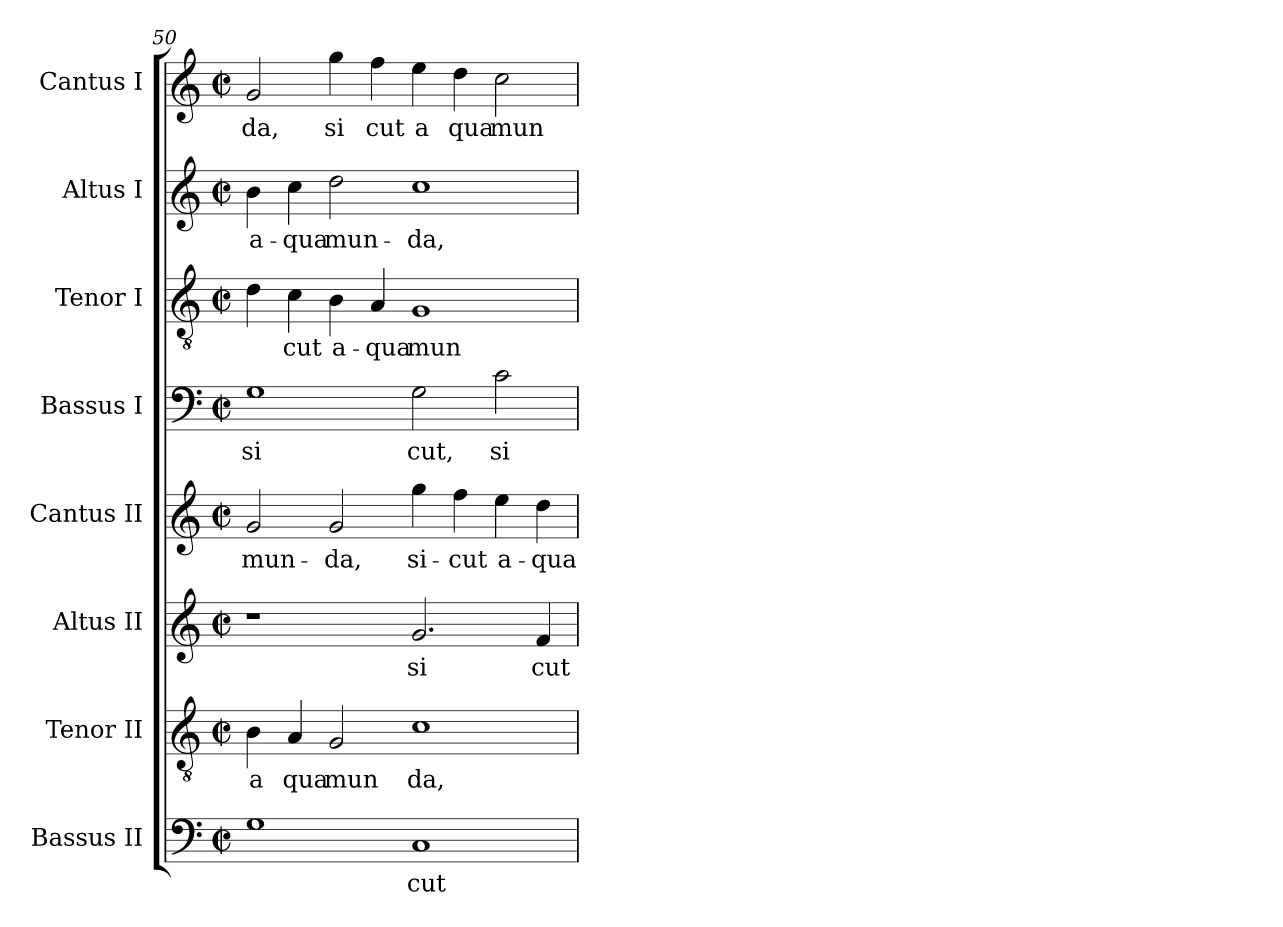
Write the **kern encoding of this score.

**kern	**text	**kern	**text	**kern	**text	**kern	**text	**kern	**text	**kern	**text	**kern	**text	**kern	**text
*part8	*part8	*part7	*part7	*part6	*part6	*part5	*part5	*part4	*part4	*part3	*part3	*part2	*part2	*part1	*part1
*staff8	*staff8	*staff7	*staff7	*staff6	*staff6	*staff5	*staff5	*staff4	*staff4	*staff3	*staff3	*staff2	*staff2	*staff1	*staff1
*I"Bassus II	*	*I"Tenor II	*	*I"Altus II	*	*I"Cantus II	*	*I"Bassus I	*	*I"Tenor I	*	*I"Altus I	*	*I"Cantus I	*
!!LO:LB:g=z
*clefF4	*	*clefGv2	*	*clefG2	*	*clefG2	*	*clefF4	*	*clefGv2	*	*clefG2	*	*clefG2	*
*M2/2	*	*M2/2	*	*M2/2	*	*M2/2	*	*M2/2	*	*M2/2	*	*M2/2	*	*M2/2	*
*met(c|)	*	*met(c|)	*	*met(c|)	*	*met(c|)	*	*met(c|)	*	*met(c|)	*	*met(c|)	*	*met(c|)	*
=50	=50	=50	=50	=50	=50	=50	=50	=50	=50	=50	=50	=50	=50	=50	=50
!	!	!	!LO:LY:b:cj	!	!	!	!LO:LY:b:cj	!	!LO:LY:b:cj	!	!	!	!LO:LY:b:cj	!	!LO:LY:b:cj
1G	.	4B\	a	1r	.	2g/	mun-	1G	si	4d\	.	4b\	a-	2g/	da,
!	!	!	!LO:LY:b:cj	!	!	!	!	!	!	!	!LO:LY:b:cj	!	!LO:LY:b:cj	!	!
.	.	4A/	qua	.	.	.	.	.	.	4c\	-cut	4cc\	-qua	.	.
!	!	!	!LO:LY:b:cj	!	!	!	!LO:LY:b:cj	!	!	!	!LO:LY:b:cj	!	!LO:LY:b:cj	!	!LO:LY:b:cj
.	.	2G/	mun	.	.	2g/	-da,	.	.	4B\	a-	2dd\	mun-	4gg\	si
!	!	!	!	!	!	!	!	!	!	!	!LO:LY:b:cj	!	!	!	!LO:LY:b:cj
.	.	.	.	.	.	.	.	.	.	4A/	-qua	.	.	4ff\	cut
!	!LO:LY:b:cj	!	!LO:LY:b:cj	!	!LO:LY:b:cj	!	!LO:LY:b:cj	!	!LO:LY:b:cj	!	!LO:LY:b	!	!LO:LY:b:cj	!	!LO:LY:b:cj
1C	-cut	1c	da,	2.g/	si	4gg\	si-	2G\	cut,	1G	mun-	1cc	-da,	4ee\	a
!	!	!	!	!	!	!	!LO:LY:b:cj	!	!	!	!	!	!	!	!LO:LY:b:cj
.	.	.	.	.	.	4ff\	-cut	.	.	.	.	.	.	4dd\	qua
!	!	!	!	!	!	!	!LO:LY:b:cj	!	!LO:LY:b:cj	!	!	!	!	!	!LO:LY:b:cj
.	.	.	.	.	.	4ee\	a-	2c\	si	.	.	.	.	2cc\	mun
!	!	!	!	!	!LO:LY:b:cj	!	!LO:LY:b:cj	!	!	!	!	!	!	!	!
.	.	.	.	4f/	cut	4dd\	-qua	.	.	.	.	.	.	.	.
=	=	=	=	=	=	=	=	=	=	=	=	=	=	=	=
*-	*-	*-	*-	*-	*-	*-	*-	*-	*-	*-	*-	*-	*-	*-	*-
